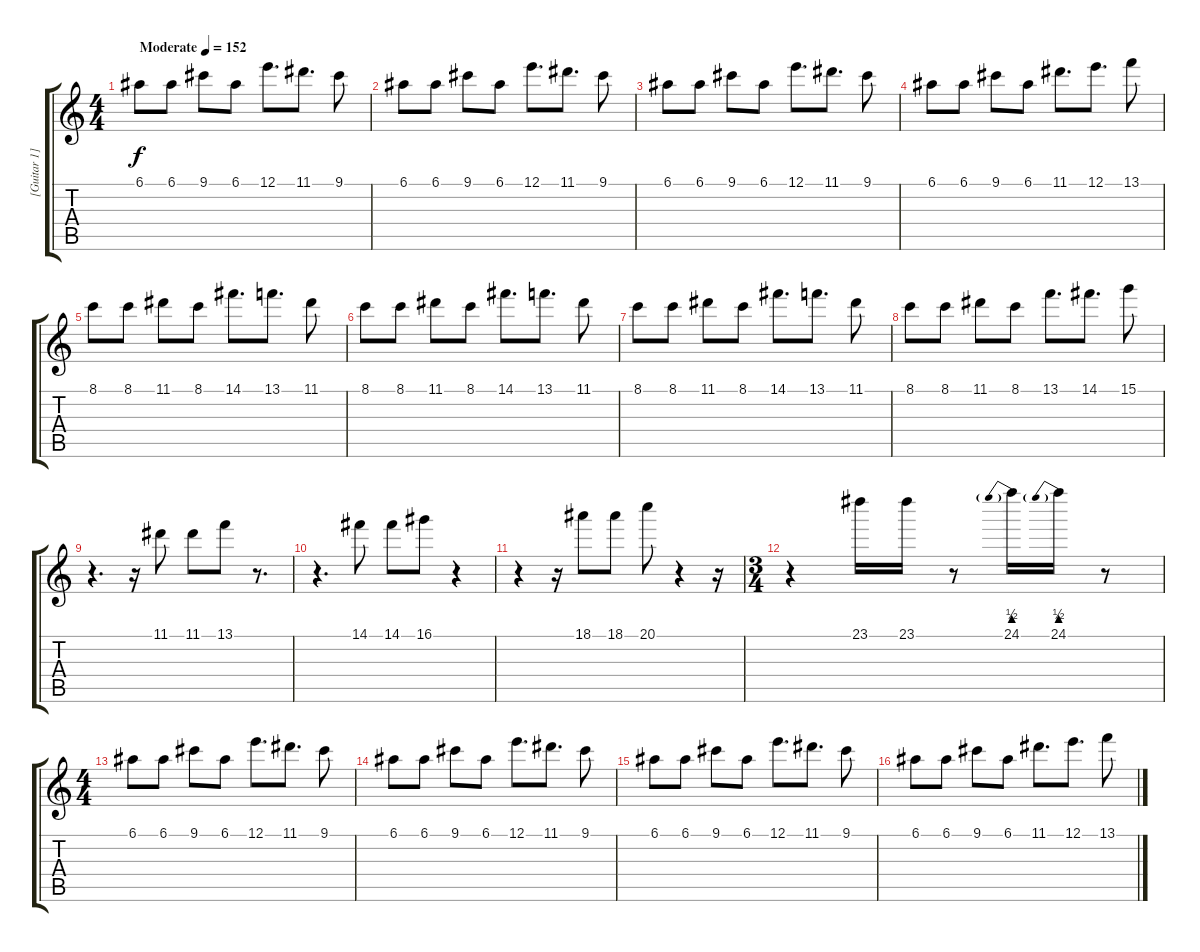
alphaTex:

\track ("[Guitar 1]" "[Guitar 1]") {instrument distortionguitar}
\staff {score tabs}
\tuning (E4 B3 G3 D3 A2 E2) {hide}
\ts (4 4)
\tempo (152 "Moderate")
\clef g2
\ks c
6.1.8{dy f instrument distortionguitar} 6.1.8 9.1.8 6.1.8 12.1.8{d} 11.1.8{d} 9.1.8 |
6.1.8 6.1.8 9.1.8 6.1.8 12.1.8{d} 11.1.8{d} 9.1.8 |
6.1.8 6.1.8 9.1.8 6.1.8 12.1.8{d} 11.1.8{d} 9.1.8 |
6.1.8 6.1.8 9.1.8 6.1.8 11.1.8{d} 12.1.8{d} 13.1.8 |
8.1.8 8.1.8 11.1.8 8.1.8 14.1.8{d} 13.1.8{d} 11.1.8 |
8.1.8 8.1.8 11.1.8 8.1.8 14.1.8{d} 13.1.8{d} 11.1.8 |
8.1.8 8.1.8 11.1.8 8.1.8 14.1.8{d} 13.1.8{d} 11.1.8 |
8.1.8 8.1.8 11.1.8 8.1.8 13.1.8{d} 14.1.8{d} 15.1.8 |
r.4{d} r.16 11.1.8 11.1.8 13.1.8 r.8{d} |
r.4{d} 14.1.8 14.1.8 16.1.8 r.4 |
r.4 r.16 18.1.8 18.1.8 20.1.8 r.4 r.16 |
\ts (3 4)
r.4 23.1.16 23.1.16 r.8 24.1{be (prebend 0 2 60 2)}.16 24.1{be (prebend 0 2 60 2)}.16 r.8 |
\ts (4 4)
6.1.8 6.1.8 9.1.8 6.1.8 12.1.8{d} 11.1.8{d} 9.1.8 |
6.1.8 6.1.8 9.1.8 6.1.8 12.1.8{d} 11.1.8{d} 9.1.8 |
6.1.8 6.1.8 9.1.8 6.1.8 12.1.8{d} 11.1.8{d} 9.1.8 |
6.1.8 6.1.8 9.1.8 6.1.8 11.1.8{d} 12.1.8{d} 13.1.8
